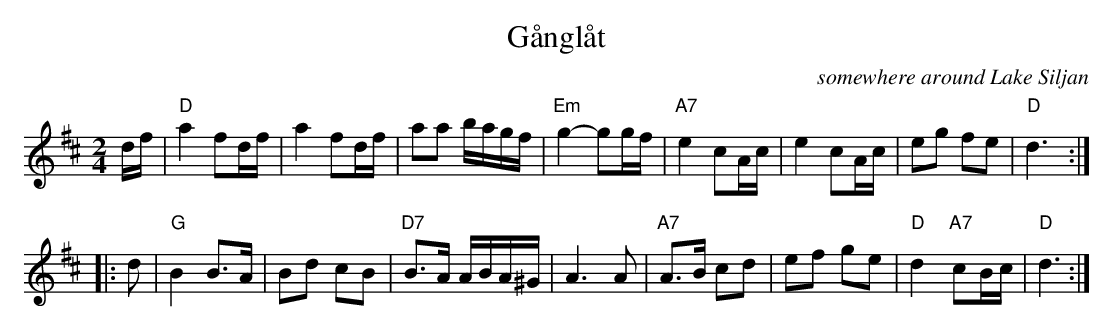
X:1
T: G\aangl\aat
O: somewhere around Lake Siljan
M: 2/4
L: 1/16
K: D
df \
| "D"a4 f2df | a4 f2df | a2a2 bagf | "Em"g4- g2gf \
| "A7"e4 c2Ac | e4 c2Ac | e2g2 f2e2 | "D"d6 :|
|: d2 \
| "G"B4 B3A | B2d2 c2B2 | "D7"B3A ABA^G | A6 A2 \
| "A7"A3B c2d2 | e2f2 g2e2 | "D"d4 "A7"c2Bc | "D"d6 :|
